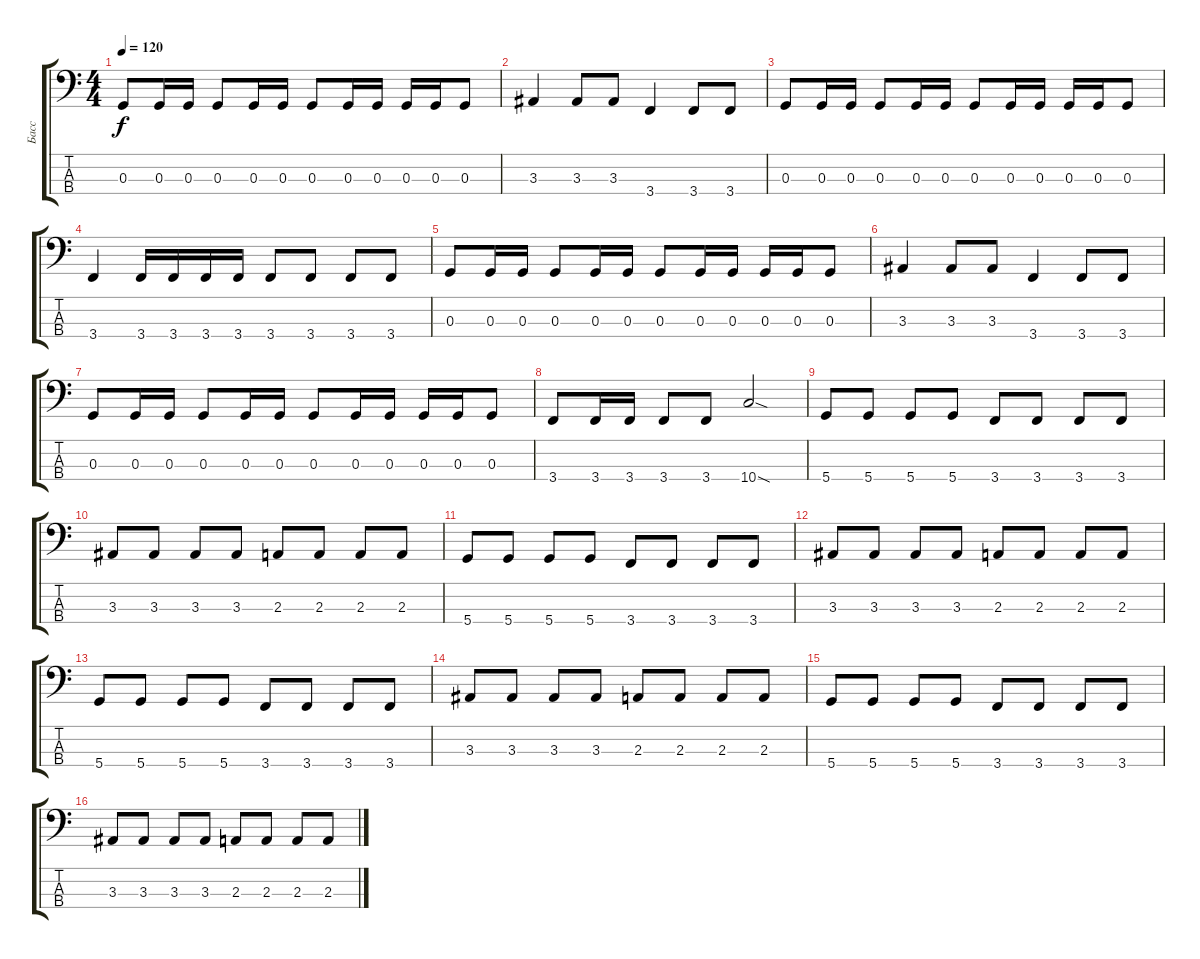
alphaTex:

\track ("Басс" "Басс") {instrument electricbassfinger}
\staff {score tabs}
\tuning (F2 C2 G1 D1) {hide}
\ts (4 4)
\tempo 120
\clef f4
\ks c
0.3.8{dy f} 0.3.16 0.3.16 0.3.8 0.3.16 0.3.16 0.3.8 0.3.16 0.3.16 0.3.16 0.3.16 0.3.8 |
3.3.4 3.3.8 3.3.8 3.4.4 3.4.8 3.4.8 |
0.3.8 0.3.16 0.3.16 0.3.8 0.3.16 0.3.16 0.3.8 0.3.16 0.3.16 0.3.16 0.3.16 0.3.8 |
3.4.4 3.4.16 3.4.16 3.4.16 3.4.16 3.4.8 3.4.8 3.4.8 3.4.8 |
0.3.8 0.3.16 0.3.16 0.3.8 0.3.16 0.3.16 0.3.8 0.3.16 0.3.16 0.3.16 0.3.16 0.3.8 |
3.3.4 3.3.8 3.3.8 3.4.4 3.4.8 3.4.8 |
0.3.8 0.3.16 0.3.16 0.3.8 0.3.16 0.3.16 0.3.8 0.3.16 0.3.16 0.3.16 0.3.16 0.3.8 |
3.4.8 3.4.16 3.4.16 3.4.8 3.4.8 10.4{sod}.2 |
5.4.8 5.4.8 5.4.8 5.4.8 3.4.8 3.4.8 3.4.8 3.4.8 |
3.3.8 3.3.8 3.3.8 3.3.8 2.3.8 2.3.8 2.3.8 2.3.8 |
5.4.8 5.4.8 5.4.8 5.4.8 3.4.8 3.4.8 3.4.8 3.4.8 |
3.3.8 3.3.8 3.3.8 3.3.8 2.3.8 2.3.8 2.3.8 2.3.8 |
5.4.8 5.4.8 5.4.8 5.4.8 3.4.8 3.4.8 3.4.8 3.4.8 |
3.3.8 3.3.8 3.3.8 3.3.8 2.3.8 2.3.8 2.3.8 2.3.8 |
5.4.8 5.4.8 5.4.8 5.4.8 3.4.8 3.4.8 3.4.8 3.4.8 |
3.3.8 3.3.8 3.3.8 3.3.8 2.3.8 2.3.8 2.3.8 2.3.8
